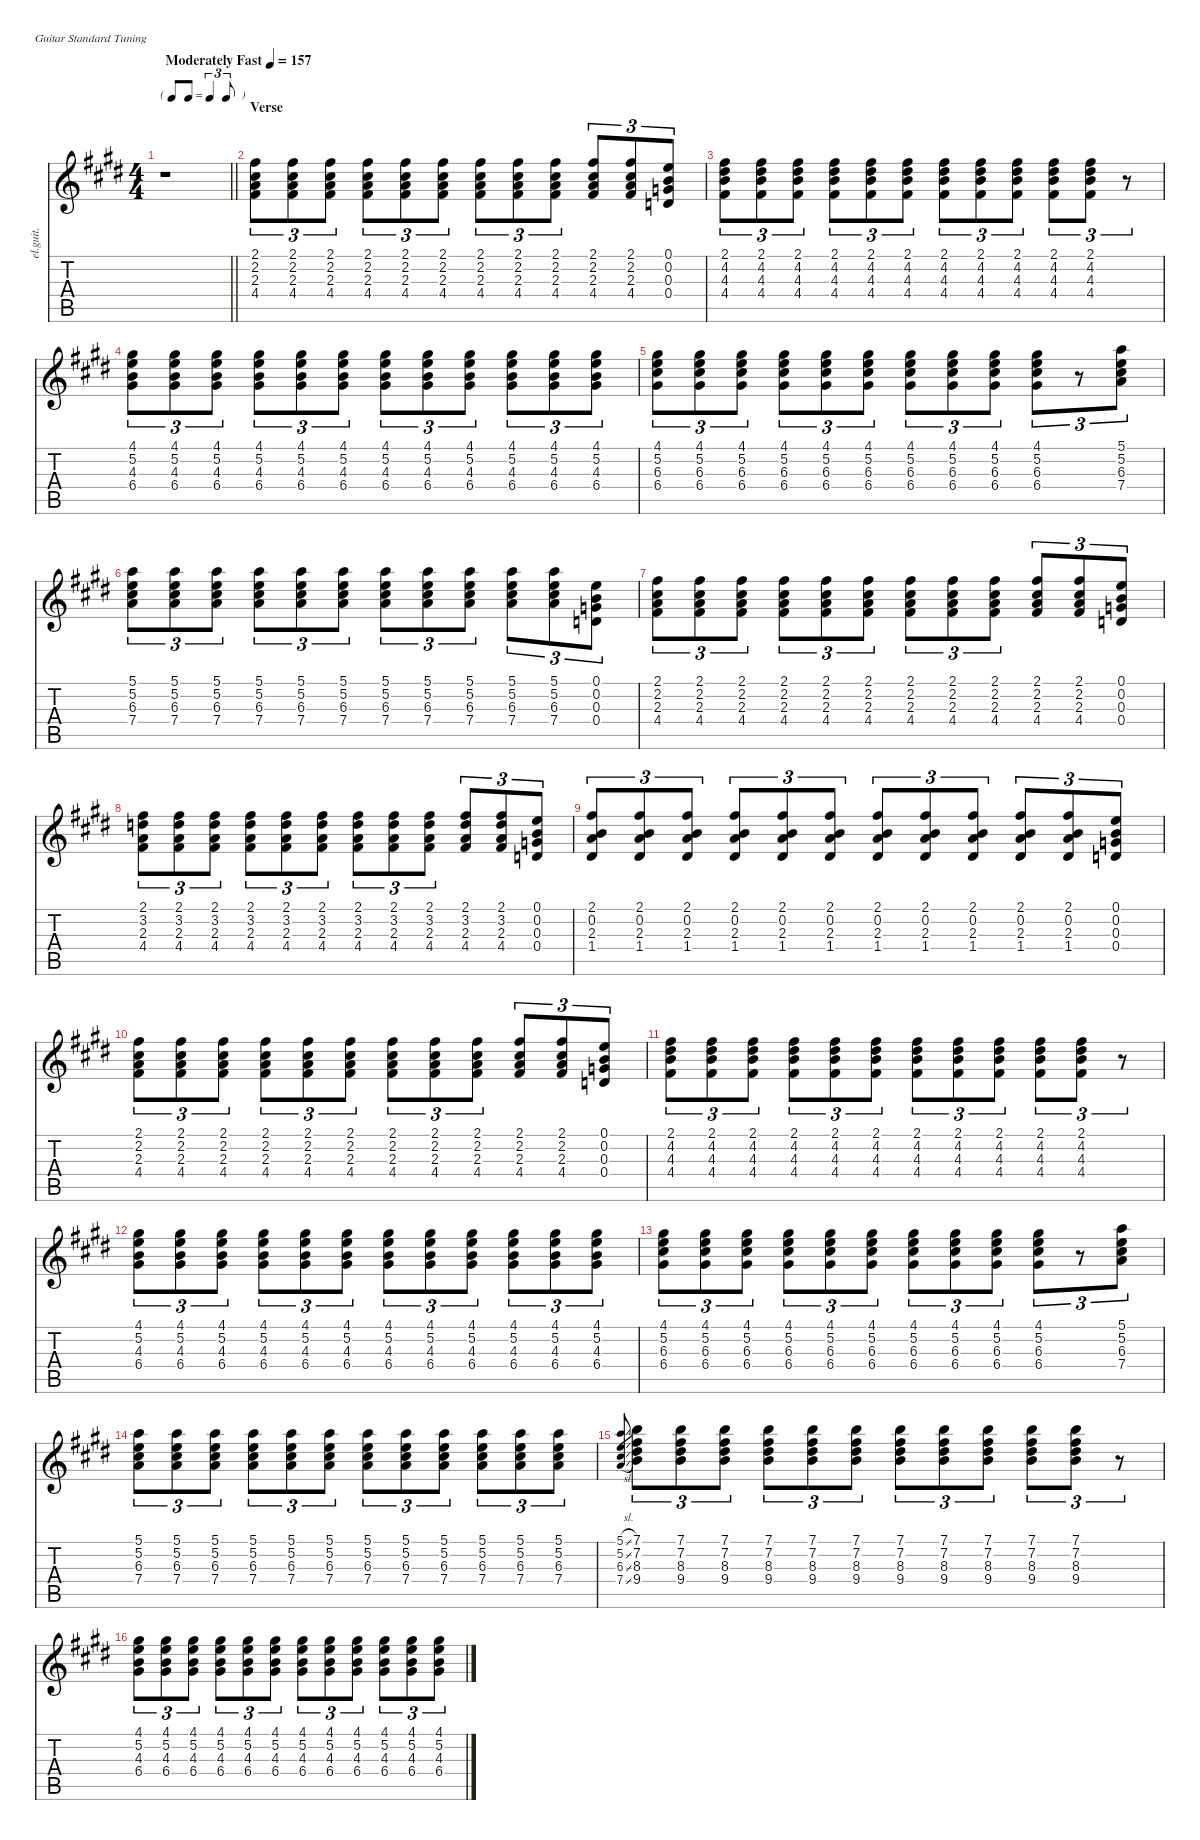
\defaultSystemsLayout 4
\hideDynamics
\bracketExtendMode nobrackets
\otherSystemsTrackNameOrientation horizontal
\track ("Guitar II" "el.guit.") {instrument electricguitarclean}
\staff {score tabs}
\tuning (E4 B3 G3 D3 A2 E2)
\ts (4 4)
\beaming (8 4 4)
\tf triplet8th
\tempo (157 "Moderately Fast")
\clef g2
\barLineRight lightlight
\ks e
r.1{dy f instrument electricguitarclean beam Down} |
\section ("" "Verse")
(2.1{acc #} 2.2{acc #} 2.3{acc forcenatural} 4.4{acc #}).8{tu (3 2) beam Down} (2.1{acc #} 2.2{acc #} 2.3{acc forcenatural} 4.4{acc #}).8{tu (3 2) beam Down} (2.1{acc #} 2.2{acc #} 2.3{acc forcenatural} 4.4{acc #}).8{tu (3 2) beam Down} (2.1{acc #} 2.2{acc #} 2.3{acc forcenatural} 4.4{acc #}).8{tu (3 2) beam Down} (2.1{acc #} 2.2{acc #} 2.3{acc forcenatural} 4.4{acc #}).8{tu (3 2) beam Down} (2.1{acc #} 2.2{acc #} 2.3{acc forcenatural} 4.4{acc #}).8{tu (3 2) beam Down} (2.1{acc #} 2.2{acc #} 2.3{acc forcenatural} 4.4{acc #}).8{tu (3 2) beam Down} (2.1{acc #} 2.2{acc #} 2.3{acc forcenatural} 4.4{acc #}).8{tu (3 2) beam Down} (2.1{acc #} 2.2{acc #} 2.3{acc forcenatural} 4.4{acc #}).8{tu (3 2) beam Down} (2.1{acc #} 2.2{acc #} 2.3{acc forcenatural} 4.4{acc #}).8{tu (3 2) beam Up} (2.1{acc #} 2.2{acc #} 2.3{acc forcenatural} 4.4{acc #}).8{tu (3 2) beam Up} (0.1{acc forcenatural} 0.2{acc forcenatural} 0.3{acc forcenatural} 0.4{acc forcenatural}).8{tu (3 2) beam Up} |
(2.1{acc #} 4.2{acc #} 4.3{acc forcenatural} 4.4{acc #}).8{tu (3 2) beam Down} (2.1{acc #} 4.2{acc #} 4.3{acc forcenatural} 4.4{acc #}).8{tu (3 2) beam Down} (2.1{acc #} 4.2{acc #} 4.3{acc forcenatural} 4.4{acc #}).8{tu (3 2) beam Down} (2.1{acc #} 4.2{acc #} 4.3{acc forcenatural} 4.4{acc #}).8{tu (3 2) beam Down} (2.1{acc #} 4.2{acc #} 4.3{acc forcenatural} 4.4{acc #}).8{tu (3 2) beam Down} (2.1{acc #} 4.2{acc #} 4.3{acc forcenatural} 4.4{acc #}).8{tu (3 2) beam Down} (2.1{acc #} 4.2{acc #} 4.3{acc forcenatural} 4.4{acc #}).8{tu (3 2) beam Down} (2.1{acc #} 4.2{acc #} 4.3{acc forcenatural} 4.4{acc #}).8{tu (3 2) beam Down} (2.1{acc #} 4.2{acc #} 4.3{acc forcenatural} 4.4{acc #}).8{tu (3 2) beam Down} (2.1{acc #} 4.2{acc #} 4.3{acc forcenatural} 4.4{acc #}).8{tu (3 2) beam Down} (2.1{acc #} 4.2{acc #} 4.3{acc forcenatural} 4.4{acc #}).8{tu (3 2) beam Down} r.8{tu (3 2) beam Down} |
(4.1{acc #} 5.2{acc forcenatural} 4.3{acc forcenatural} 6.4{acc #}).8{tu (3 2) beam Down} (4.1{acc #} 5.2{acc forcenatural} 4.3{acc forcenatural} 6.4{acc #}).8{tu (3 2) beam Down} (4.1{acc #} 5.2{acc forcenatural} 4.3{acc forcenatural} 6.4{acc #}).8{tu (3 2) beam Down} (4.1{acc #} 5.2{acc forcenatural} 4.3{acc forcenatural} 6.4{acc #}).8{tu (3 2) beam Down} (4.1{acc #} 5.2{acc forcenatural} 4.3{acc forcenatural} 6.4{acc #}).8{tu (3 2) beam Down} (4.1{acc #} 5.2{acc forcenatural} 4.3{acc forcenatural} 6.4{acc #}).8{tu (3 2) beam Down} (4.1{acc #} 5.2{acc forcenatural} 4.3{acc forcenatural} 6.4{acc #}).8{tu (3 2) beam Down} (4.1{acc #} 5.2{acc forcenatural} 4.3{acc forcenatural} 6.4{acc #}).8{tu (3 2) beam Down} (4.1{acc #} 5.2{acc forcenatural} 4.3{acc forcenatural} 6.4{acc #}).8{tu (3 2) beam Down} (4.1{acc #} 5.2{acc forcenatural} 4.3{acc forcenatural} 6.4{acc #}).8{tu (3 2) beam Down} (4.1{acc #} 5.2{acc forcenatural} 4.3{acc forcenatural} 6.4{acc #}).8{tu (3 2) beam Down} (4.1{acc #} 5.2{acc forcenatural} 4.3{acc forcenatural} 6.4{acc #}).8{tu (3 2) beam Down} |
(4.1{acc #} 5.2{acc forcenatural} 6.3{acc #} 6.4{acc #}).8{tu (3 2) beam Down} (4.1{acc #} 5.2{acc forcenatural} 6.3{acc #} 6.4{acc #}).8{tu (3 2) beam Down} (4.1{acc #} 5.2{acc forcenatural} 6.3{acc #} 6.4{acc #}).8{tu (3 2) beam Down} (4.1{acc #} 5.2{acc forcenatural} 6.3{acc #} 6.4{acc #}).8{tu (3 2) beam Down} (4.1{acc #} 5.2{acc forcenatural} 6.3{acc #} 6.4{acc #}).8{tu (3 2) beam Down} (4.1{acc #} 5.2{acc forcenatural} 6.3{acc #} 6.4{acc #}).8{tu (3 2) beam Down} (4.1{acc #} 5.2{acc forcenatural} 6.3{acc #} 6.4{acc #}).8{tu (3 2) beam Down} (4.1{acc #} 5.2{acc forcenatural} 6.3{acc #} 6.4{acc #}).8{tu (3 2) beam Down} (4.1{acc #} 5.2{acc forcenatural} 6.3{acc #} 6.4{acc #}).8{tu (3 2) beam Down} (4.1{acc #} 5.2{acc forcenatural} 6.3{acc #} 6.4{acc #}).8{tu (3 2) beam Down} r.8{tu (3 2) beam Down} (5.1{acc forcenatural} 5.2{acc forcenatural} 6.3{acc #} 7.4{acc forcenatural}).8{tu (3 2) beam Down} |
(5.1{acc forcenatural} 5.2{acc forcenatural} 6.3{acc #} 7.4{acc forcenatural}).8{tu (3 2) beam Down} (5.1{acc forcenatural} 5.2{acc forcenatural} 6.3{acc #} 7.4{acc forcenatural}).8{tu (3 2) beam Down} (5.1{acc forcenatural} 5.2{acc forcenatural} 6.3{acc #} 7.4{acc forcenatural}).8{tu (3 2) beam Down} (5.1{acc forcenatural} 5.2{acc forcenatural} 6.3{acc #} 7.4{acc forcenatural}).8{tu (3 2) beam Down} (5.1{acc forcenatural} 5.2{acc forcenatural} 6.3{acc #} 7.4{acc forcenatural}).8{tu (3 2) beam Down} (5.1{acc forcenatural} 5.2{acc forcenatural} 6.3{acc #} 7.4{acc forcenatural}).8{tu (3 2) beam Down} (5.1{acc forcenatural} 5.2{acc forcenatural} 6.3{acc #} 7.4{acc forcenatural}).8{tu (3 2) beam Down} (5.1{acc forcenatural} 5.2{acc forcenatural} 6.3{acc #} 7.4{acc forcenatural}).8{tu (3 2) beam Down} (5.1{acc forcenatural} 5.2{acc forcenatural} 6.3{acc #} 7.4{acc forcenatural}).8{tu (3 2) beam Down} (5.1{acc forcenatural} 5.2{acc forcenatural} 6.3{acc #} 7.4{acc forcenatural}).8{tu (3 2) beam Down} (5.1{acc forcenatural} 5.2{acc forcenatural} 6.3{acc #} 7.4{acc forcenatural}).8{tu (3 2) beam Down} (0.1{acc forcenatural} 0.2{acc forcenatural} 0.3{acc forcenatural} 0.4{acc forcenatural}).8{tu (3 2) beam Down} |
(2.1{acc #} 2.2{acc #} 2.3{acc forcenatural} 4.4{acc #}).8{tu (3 2) beam Down} (2.1{acc #} 2.2{acc #} 2.3{acc forcenatural} 4.4{acc #}).8{tu (3 2) beam Down} (2.1{acc #} 2.2{acc #} 2.3{acc forcenatural} 4.4{acc #}).8{tu (3 2) beam Down} (2.1{acc #} 2.2{acc #} 2.3{acc forcenatural} 4.4{acc #}).8{tu (3 2) beam Down} (2.1{acc #} 2.2{acc #} 2.3{acc forcenatural} 4.4{acc #}).8{tu (3 2) beam Down} (2.1{acc #} 2.2{acc #} 2.3{acc forcenatural} 4.4{acc #}).8{tu (3 2) beam Down} (2.1{acc #} 2.2{acc #} 2.3{acc forcenatural} 4.4{acc #}).8{tu (3 2) beam Down} (2.1{acc #} 2.2{acc #} 2.3{acc forcenatural} 4.4{acc #}).8{tu (3 2) beam Down} (2.1{acc #} 2.2{acc #} 2.3{acc forcenatural} 4.4{acc #}).8{tu (3 2) beam Down} (2.1{acc #} 2.2{acc #} 2.3{acc forcenatural} 4.4{acc #}).8{tu (3 2) beam Up} (2.1{acc #} 2.2{acc #} 2.3{acc forcenatural} 4.4{acc #}).8{tu (3 2) beam Up} (0.1{acc forcenatural} 0.2{acc forcenatural} 0.3{acc forcenatural} 0.4{acc forcenatural}).8{tu (3 2) beam Up} |
(2.1{acc #} 3.2{acc forcenatural} 2.3{acc forcenatural} 4.4{acc #}).8{tu (3 2) beam Down} (2.1{acc #} 3.2{acc forcenatural} 2.3{acc forcenatural} 4.4{acc #}).8{tu (3 2) beam Down} (2.1{acc #} 3.2{acc forcenatural} 2.3{acc forcenatural} 4.4{acc #}).8{tu (3 2) beam Down} (2.1{acc #} 3.2{acc forcenatural} 2.3{acc forcenatural} 4.4{acc #}).8{tu (3 2) beam Down} (2.1{acc #} 3.2{acc forcenatural} 2.3{acc forcenatural} 4.4{acc #}).8{tu (3 2) beam Down} (2.1{acc #} 3.2{acc forcenatural} 2.3{acc forcenatural} 4.4{acc #}).8{tu (3 2) beam Down} (2.1{acc #} 3.2{acc forcenatural} 2.3{acc forcenatural} 4.4{acc #}).8{tu (3 2) beam Down} (2.1{acc #} 3.2{acc forcenatural} 2.3{acc forcenatural} 4.4{acc #}).8{tu (3 2) beam Down} (2.1{acc #} 3.2{acc forcenatural} 2.3{acc forcenatural} 4.4{acc #}).8{tu (3 2) beam Down} (2.1{acc #} 3.2{acc forcenatural} 2.3{acc forcenatural} 4.4{acc #}).8{tu (3 2) beam Up} (2.1{acc #} 3.2{acc forcenatural} 2.3{acc forcenatural} 4.4{acc #}).8{tu (3 2) beam Up} (0.1{acc forcenatural} 0.2{acc forcenatural} 0.3{acc forcenatural} 0.4{acc forcenatural}).8{tu (3 2) beam Up} |
(2.1{acc #} 0.2{acc forcenatural} 2.3{acc forcenatural} 1.4{acc #}).8{tu (3 2) beam Up} (2.1{acc #} 0.2{acc forcenatural} 2.3{acc forcenatural} 1.4{acc #}).8{tu (3 2) beam Up} (2.1{acc #} 0.2{acc forcenatural} 2.3{acc forcenatural} 1.4{acc #}).8{tu (3 2) beam Up} (2.1{acc #} 0.2{acc forcenatural} 2.3{acc forcenatural} 1.4{acc #}).8{tu (3 2) beam Up} (2.1{acc #} 0.2{acc forcenatural} 2.3{acc forcenatural} 1.4{acc #}).8{tu (3 2) beam Up} (2.1{acc #} 0.2{acc forcenatural} 2.3{acc forcenatural} 1.4{acc #}).8{tu (3 2) beam Up} (2.1{acc #} 0.2{acc forcenatural} 2.3{acc forcenatural} 1.4{acc #}).8{tu (3 2) beam Up} (2.1{acc #} 0.2{acc forcenatural} 2.3{acc forcenatural} 1.4{acc #}).8{tu (3 2) beam Up} (2.1{acc #} 0.2{acc forcenatural} 2.3{acc forcenatural} 1.4{acc #}).8{tu (3 2) beam Up} (2.1{acc #} 0.2{acc forcenatural} 2.3{acc forcenatural} 1.4{acc #}).8{tu (3 2) beam Up} (2.1{acc #} 0.2{acc forcenatural} 2.3{acc forcenatural} 1.4{acc #}).8{tu (3 2) beam Up} (0.1{acc forcenatural} 0.2{acc forcenatural} 0.3{acc forcenatural} 0.4{acc forcenatural}).8{tu (3 2) beam Up} |
(2.1{acc #} 2.2{acc #} 2.3{acc forcenatural} 4.4{acc #}).8{tu (3 2) beam Down} (2.1{acc #} 2.2{acc #} 2.3{acc forcenatural} 4.4{acc #}).8{tu (3 2) beam Down} (2.1{acc #} 2.2{acc #} 2.3{acc forcenatural} 4.4{acc #}).8{tu (3 2) beam Down} (2.1{acc #} 2.2{acc #} 2.3{acc forcenatural} 4.4{acc #}).8{tu (3 2) beam Down} (2.1{acc #} 2.2{acc #} 2.3{acc forcenatural} 4.4{acc #}).8{tu (3 2) beam Down} (2.1{acc #} 2.2{acc #} 2.3{acc forcenatural} 4.4{acc #}).8{tu (3 2) beam Down} (2.1{acc #} 2.2{acc #} 2.3{acc forcenatural} 4.4{acc #}).8{tu (3 2) beam Down} (2.1{acc #} 2.2{acc #} 2.3{acc forcenatural} 4.4{acc #}).8{tu (3 2) beam Down} (2.1{acc #} 2.2{acc #} 2.3{acc forcenatural} 4.4{acc #}).8{tu (3 2) beam Down} (2.1{acc #} 2.2{acc #} 2.3{acc forcenatural} 4.4{acc #}).8{tu (3 2) beam Up} (2.1{acc #} 2.2{acc #} 2.3{acc forcenatural} 4.4{acc #}).8{tu (3 2) beam Up} (0.1{acc forcenatural} 0.2{acc forcenatural} 0.3{acc forcenatural} 0.4{acc forcenatural}).8{tu (3 2) beam Up} |
(2.1{acc #} 4.2{acc #} 4.3{acc forcenatural} 4.4{acc #}).8{tu (3 2) beam Down} (2.1{acc #} 4.2{acc #} 4.3{acc forcenatural} 4.4{acc #}).8{tu (3 2) beam Down} (2.1{acc #} 4.2{acc #} 4.3{acc forcenatural} 4.4{acc #}).8{tu (3 2) beam Down} (2.1{acc #} 4.2{acc #} 4.3{acc forcenatural} 4.4{acc #}).8{tu (3 2) beam Down} (2.1{acc #} 4.2{acc #} 4.3{acc forcenatural} 4.4{acc #}).8{tu (3 2) beam Down} (2.1{acc #} 4.2{acc #} 4.3{acc forcenatural} 4.4{acc #}).8{tu (3 2) beam Down} (2.1{acc #} 4.2{acc #} 4.3{acc forcenatural} 4.4{acc #}).8{tu (3 2) beam Down} (2.1{acc #} 4.2{acc #} 4.3{acc forcenatural} 4.4{acc #}).8{tu (3 2) beam Down} (2.1{acc #} 4.2{acc #} 4.3{acc forcenatural} 4.4{acc #}).8{tu (3 2) beam Down} (2.1{acc #} 4.2{acc #} 4.3{acc forcenatural} 4.4{acc #}).8{tu (3 2) beam Down} (2.1{acc #} 4.2{acc #} 4.3{acc forcenatural} 4.4{acc #}).8{tu (3 2) beam Down} r.8{tu (3 2) beam Down} |
(4.1{acc #} 5.2{acc forcenatural} 4.3{acc forcenatural} 6.4{acc #}).8{tu (3 2) beam Down} (4.1{acc #} 5.2{acc forcenatural} 4.3{acc forcenatural} 6.4{acc #}).8{tu (3 2) beam Down} (4.1{acc #} 5.2{acc forcenatural} 4.3{acc forcenatural} 6.4{acc #}).8{tu (3 2) beam Down} (4.1{acc #} 5.2{acc forcenatural} 4.3{acc forcenatural} 6.4{acc #}).8{tu (3 2) beam Down} (4.1{acc #} 5.2{acc forcenatural} 4.3{acc forcenatural} 6.4{acc #}).8{tu (3 2) beam Down} (4.1{acc #} 5.2{acc forcenatural} 4.3{acc forcenatural} 6.4{acc #}).8{tu (3 2) beam Down} (4.1{acc #} 5.2{acc forcenatural} 4.3{acc forcenatural} 6.4{acc #}).8{tu (3 2) beam Down} (4.1{acc #} 5.2{acc forcenatural} 4.3{acc forcenatural} 6.4{acc #}).8{tu (3 2) beam Down} (4.1{acc #} 5.2{acc forcenatural} 4.3{acc forcenatural} 6.4{acc #}).8{tu (3 2) beam Down} (4.1{acc #} 5.2{acc forcenatural} 4.3{acc forcenatural} 6.4{acc #}).8{tu (3 2) beam Down} (4.1{acc #} 5.2{acc forcenatural} 4.3{acc forcenatural} 6.4{acc #}).8{tu (3 2) beam Down} (4.1{acc #} 5.2{acc forcenatural} 4.3{acc forcenatural} 6.4{acc #}).8{tu (3 2) beam Down} |
(4.1{acc #} 5.2{acc forcenatural} 6.3{acc #} 6.4{acc #}).8{tu (3 2) beam Down} (4.1{acc #} 5.2{acc forcenatural} 6.3{acc #} 6.4{acc #}).8{tu (3 2) beam Down} (4.1{acc #} 5.2{acc forcenatural} 6.3{acc #} 6.4{acc #}).8{tu (3 2) beam Down} (4.1{acc #} 5.2{acc forcenatural} 6.3{acc #} 6.4{acc #}).8{tu (3 2) beam Down} (4.1{acc #} 5.2{acc forcenatural} 6.3{acc #} 6.4{acc #}).8{tu (3 2) beam Down} (4.1{acc #} 5.2{acc forcenatural} 6.3{acc #} 6.4{acc #}).8{tu (3 2) beam Down} (4.1{acc #} 5.2{acc forcenatural} 6.3{acc #} 6.4{acc #}).8{tu (3 2) beam Down} (4.1{acc #} 5.2{acc forcenatural} 6.3{acc #} 6.4{acc #}).8{tu (3 2) beam Down} (4.1{acc #} 5.2{acc forcenatural} 6.3{acc #} 6.4{acc #}).8{tu (3 2) beam Down} (4.1{acc #} 5.2{acc forcenatural} 6.3{acc #} 6.4{acc #}).8{tu (3 2) beam Down} r.8{tu (3 2) beam Down} (5.1{acc forcenatural} 5.2{acc forcenatural} 6.3{acc #} 7.4{acc forcenatural}).8{tu (3 2) beam Down} |
(5.1{acc forcenatural} 5.2{acc forcenatural} 6.3{acc #} 7.4{acc forcenatural}).8{tu (3 2) beam Down} (5.1{acc forcenatural} 5.2{acc forcenatural} 6.3{acc #} 7.4{acc forcenatural}).8{tu (3 2) beam Down} (5.1{acc forcenatural} 5.2{acc forcenatural} 6.3{acc #} 7.4{acc forcenatural}).8{tu (3 2) beam Down} (5.1{acc forcenatural} 5.2{acc forcenatural} 6.3{acc #} 7.4{acc forcenatural}).8{tu (3 2) beam Down} (5.1{acc forcenatural} 5.2{acc forcenatural} 6.3{acc #} 7.4{acc forcenatural}).8{tu (3 2) beam Down} (5.1{acc forcenatural} 5.2{acc forcenatural} 6.3{acc #} 7.4{acc forcenatural}).8{tu (3 2) beam Down} (5.1{acc forcenatural} 5.2{acc forcenatural} 6.3{acc #} 7.4{acc forcenatural}).8{tu (3 2) beam Down} (5.1{acc forcenatural} 5.2{acc forcenatural} 6.3{acc #} 7.4{acc forcenatural}).8{tu (3 2) beam Down} (5.1{acc forcenatural} 5.2{acc forcenatural} 6.3{acc #} 7.4{acc forcenatural}).8{tu (3 2) beam Down} (5.1{acc forcenatural} 5.2{acc forcenatural} 6.3{acc #} 7.4{acc forcenatural}).8{tu (3 2) beam Down} (5.1{acc forcenatural} 5.2{acc forcenatural} 6.3{acc #} 7.4{acc forcenatural}).8{tu (3 2) beam Down} (5.1{acc forcenatural} 5.2{acc forcenatural} 6.3{acc #} 7.4{acc forcenatural}).8{tu (3 2) beam Down} |
(5.1{sl acc forcenatural} 5.2{sl acc forcenatural} 6.3{sl acc #} 7.4{sl acc forcenatural}).8{gr dy mf beam Up} (7.1{acc forcenatural} 7.2{acc #} 8.3{acc #} 9.4{acc forcenatural}).8{tu (3 2) dy f beam Down} (7.1{acc forcenatural} 7.2{acc #} 8.3{acc #} 9.4{acc forcenatural}).8{tu (3 2) beam Down} (7.1{acc forcenatural} 7.2{acc #} 8.3{acc #} 9.4{acc forcenatural}).8{tu (3 2) beam Down} (7.1{acc forcenatural} 7.2{acc #} 8.3{acc #} 9.4{acc forcenatural}).8{tu (3 2) beam Down} (7.1{acc forcenatural} 7.2{acc #} 8.3{acc #} 9.4{acc forcenatural}).8{tu (3 2) beam Down} (7.1{acc forcenatural} 7.2{acc #} 8.3{acc #} 9.4{acc forcenatural}).8{tu (3 2) beam Down} (7.1{acc forcenatural} 7.2{acc #} 8.3{acc #} 9.4{acc forcenatural}).8{tu (3 2) beam Down} (7.1{acc forcenatural} 7.2{acc #} 8.3{acc #} 9.4{acc forcenatural}).8{tu (3 2) beam Down} (7.1{acc forcenatural} 7.2{acc #} 8.3{acc #} 9.4{acc forcenatural}).8{tu (3 2) beam Down} (7.1{acc forcenatural} 7.2{acc #} 8.3{acc #} 9.4{acc forcenatural}).8{tu (3 2) beam Down} (7.1{acc forcenatural} 7.2{acc #} 8.3{acc #} 9.4{acc forcenatural}).8{tu (3 2) beam Down} r.8{tu (3 2) beam Down} |
(4.1{acc #} 5.2{acc forcenatural} 4.3{acc forcenatural} 6.4{acc #}).8{tu (3 2) beam Down} (4.1{acc #} 5.2{acc forcenatural} 4.3{acc forcenatural} 6.4{acc #}).8{tu (3 2) beam Down} (4.1{acc #} 5.2{acc forcenatural} 4.3{acc forcenatural} 6.4{acc #}).8{tu (3 2) beam Down} (4.1{acc #} 5.2{acc forcenatural} 4.3{acc forcenatural} 6.4{acc #}).8{tu (3 2) beam Down} (4.1{acc #} 5.2{acc forcenatural} 4.3{acc forcenatural} 6.4{acc #}).8{tu (3 2) beam Down} (4.1{acc #} 5.2{acc forcenatural} 4.3{acc forcenatural} 6.4{acc #}).8{tu (3 2) beam Down} (4.1{acc #} 5.2{acc forcenatural} 4.3{acc forcenatural} 6.4{acc #}).8{tu (3 2) beam Down} (4.1{acc #} 5.2{acc forcenatural} 4.3{acc forcenatural} 6.4{acc #}).8{tu (3 2) beam Down} (4.1{acc #} 5.2{acc forcenatural} 4.3{acc forcenatural} 6.4{acc #}).8{tu (3 2) beam Down} (4.1{acc #} 5.2{acc forcenatural} 4.3{acc forcenatural} 6.4{acc #}).8{tu (3 2) beam Down} (4.1{acc #} 5.2{acc forcenatural} 4.3{acc forcenatural} 6.4{acc #}).8{tu (3 2) beam Down} (4.1{acc #} 5.2{acc forcenatural} 4.3{acc forcenatural} 6.4{acc #}).8{tu (3 2) beam Down}
